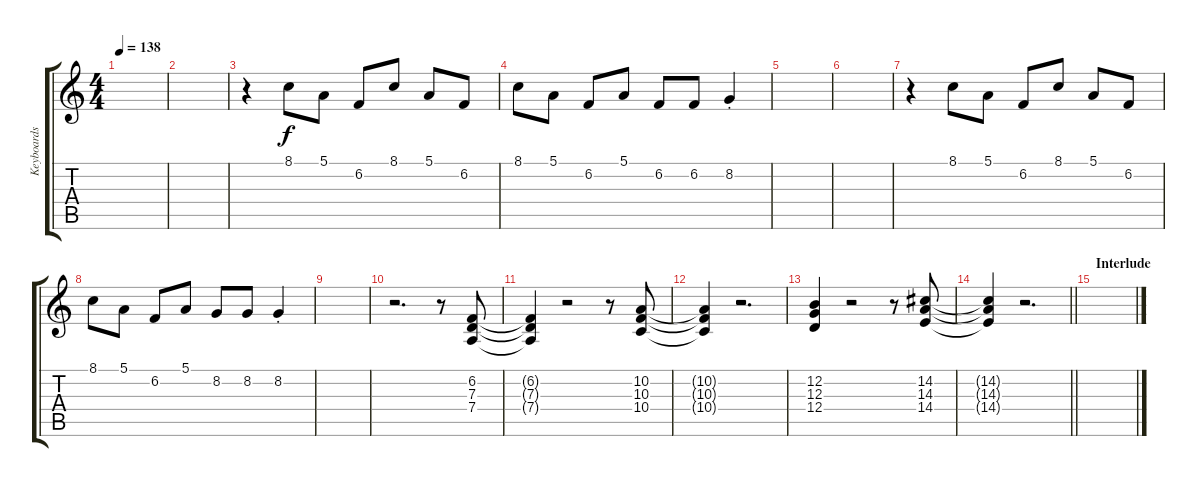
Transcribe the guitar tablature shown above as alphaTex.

\track ("Keyboards 3" "Keyboards ") {instrument lead2sawtooth}
\staff {score tabs}
\tuning (E4 B3 G3 D3 A2 E2) {hide}
\ts (4 4)
\tempo 138
\clef g2
\ks c
|
|
r.4 8.1.8 5.1.8 6.2.8 8.1.8 5.1.8 6.2.8 |
8.1.8 5.1.8 6.2.8 5.1.8 6.2.8 6.2.8 8.2{st}.4 |
|
|
r.4 8.1.8 5.1.8 6.2.8 8.1.8 5.1.8 6.2.8 |
8.1.8 5.1.8 6.2.8 5.1.8 8.2.8 8.2.8 8.2{st}.4 |
|
r.2{d} r.8 (6.2 7.3 7.4).8 |
(6.2{t} 7.3{t} 7.4{t}).4 r.2 r.8 (10.2 10.3 10.4).8 |
(10.2{t} 10.3{t} 10.4{t}).4 r.2{d} |
(12.2 12.3 12.4).4 r.2 r.8 (14.2 14.3 14.4).8 |
\barLineRight lightlight
(14.2{t} 14.3{t} 14.4{t}).4 r.2{d} |
\section ("" "Interlude")
